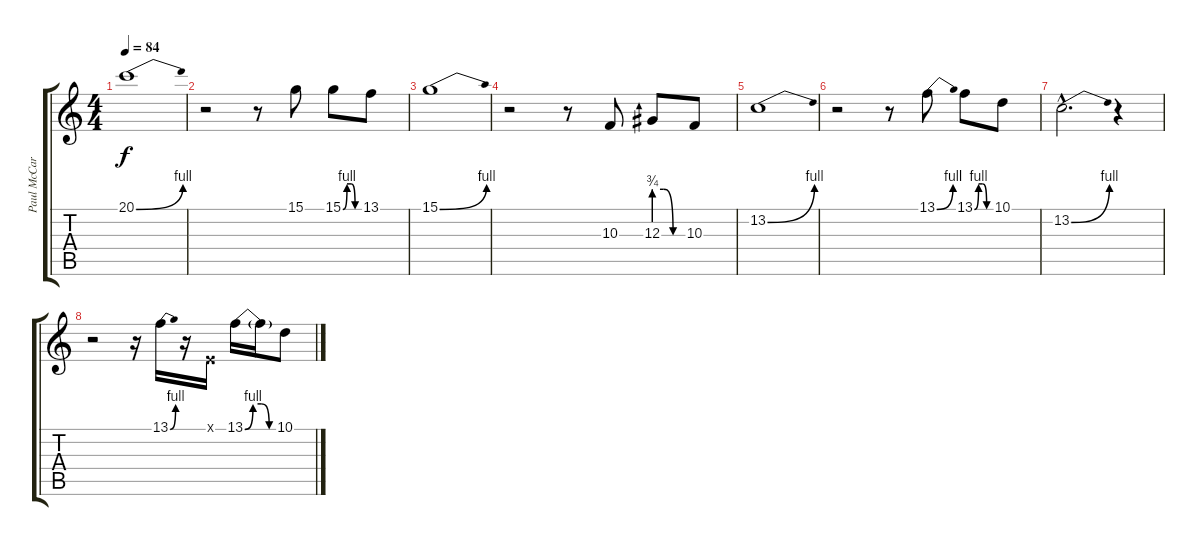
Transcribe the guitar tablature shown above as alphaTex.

\track ("Paul McCartney" "Paul McCar") {instrument tenorsax}
\staff {score tabs}
\tuning (E4 B3 G3 D3 A2 E2) {hide}
\ts (4 4)
\tempo 84
\clef g2
\ks c
20.1{be (bend 0 0 60 4)}.1{dy f} |
r.2 r.8 15.1.8 15.1{be (custom 0 0 15 4 30 4 45 0 60 0)}.8 13.1.8 |
15.1{be (bend 0 0 60 4)}.1 |
r.2 r.8 10.3.8 12.3{be (custom 0 3 20 3 40 0 60 0)}.8 10.3.8 |
13.2{be (bend 0 0 60 4)}.1 |
r.2 r.8 13.1{be (bend 0 0 60 4)}.8 13.1{be (custom 0 0 15 4 30 4 45 0 60 0)}.8 10.1.8 |
13.2{be (bend 0 0 60 4) hac}.2{d} r.4 |
r.2 r.16 13.1{be (bend 0 0 60 4)}.16 r.16 0.1{x}.16 13.1{be (custom 0 0 15 4 30 4 45 0 60 0)}.16 13.1{t}.16 10.1.8
